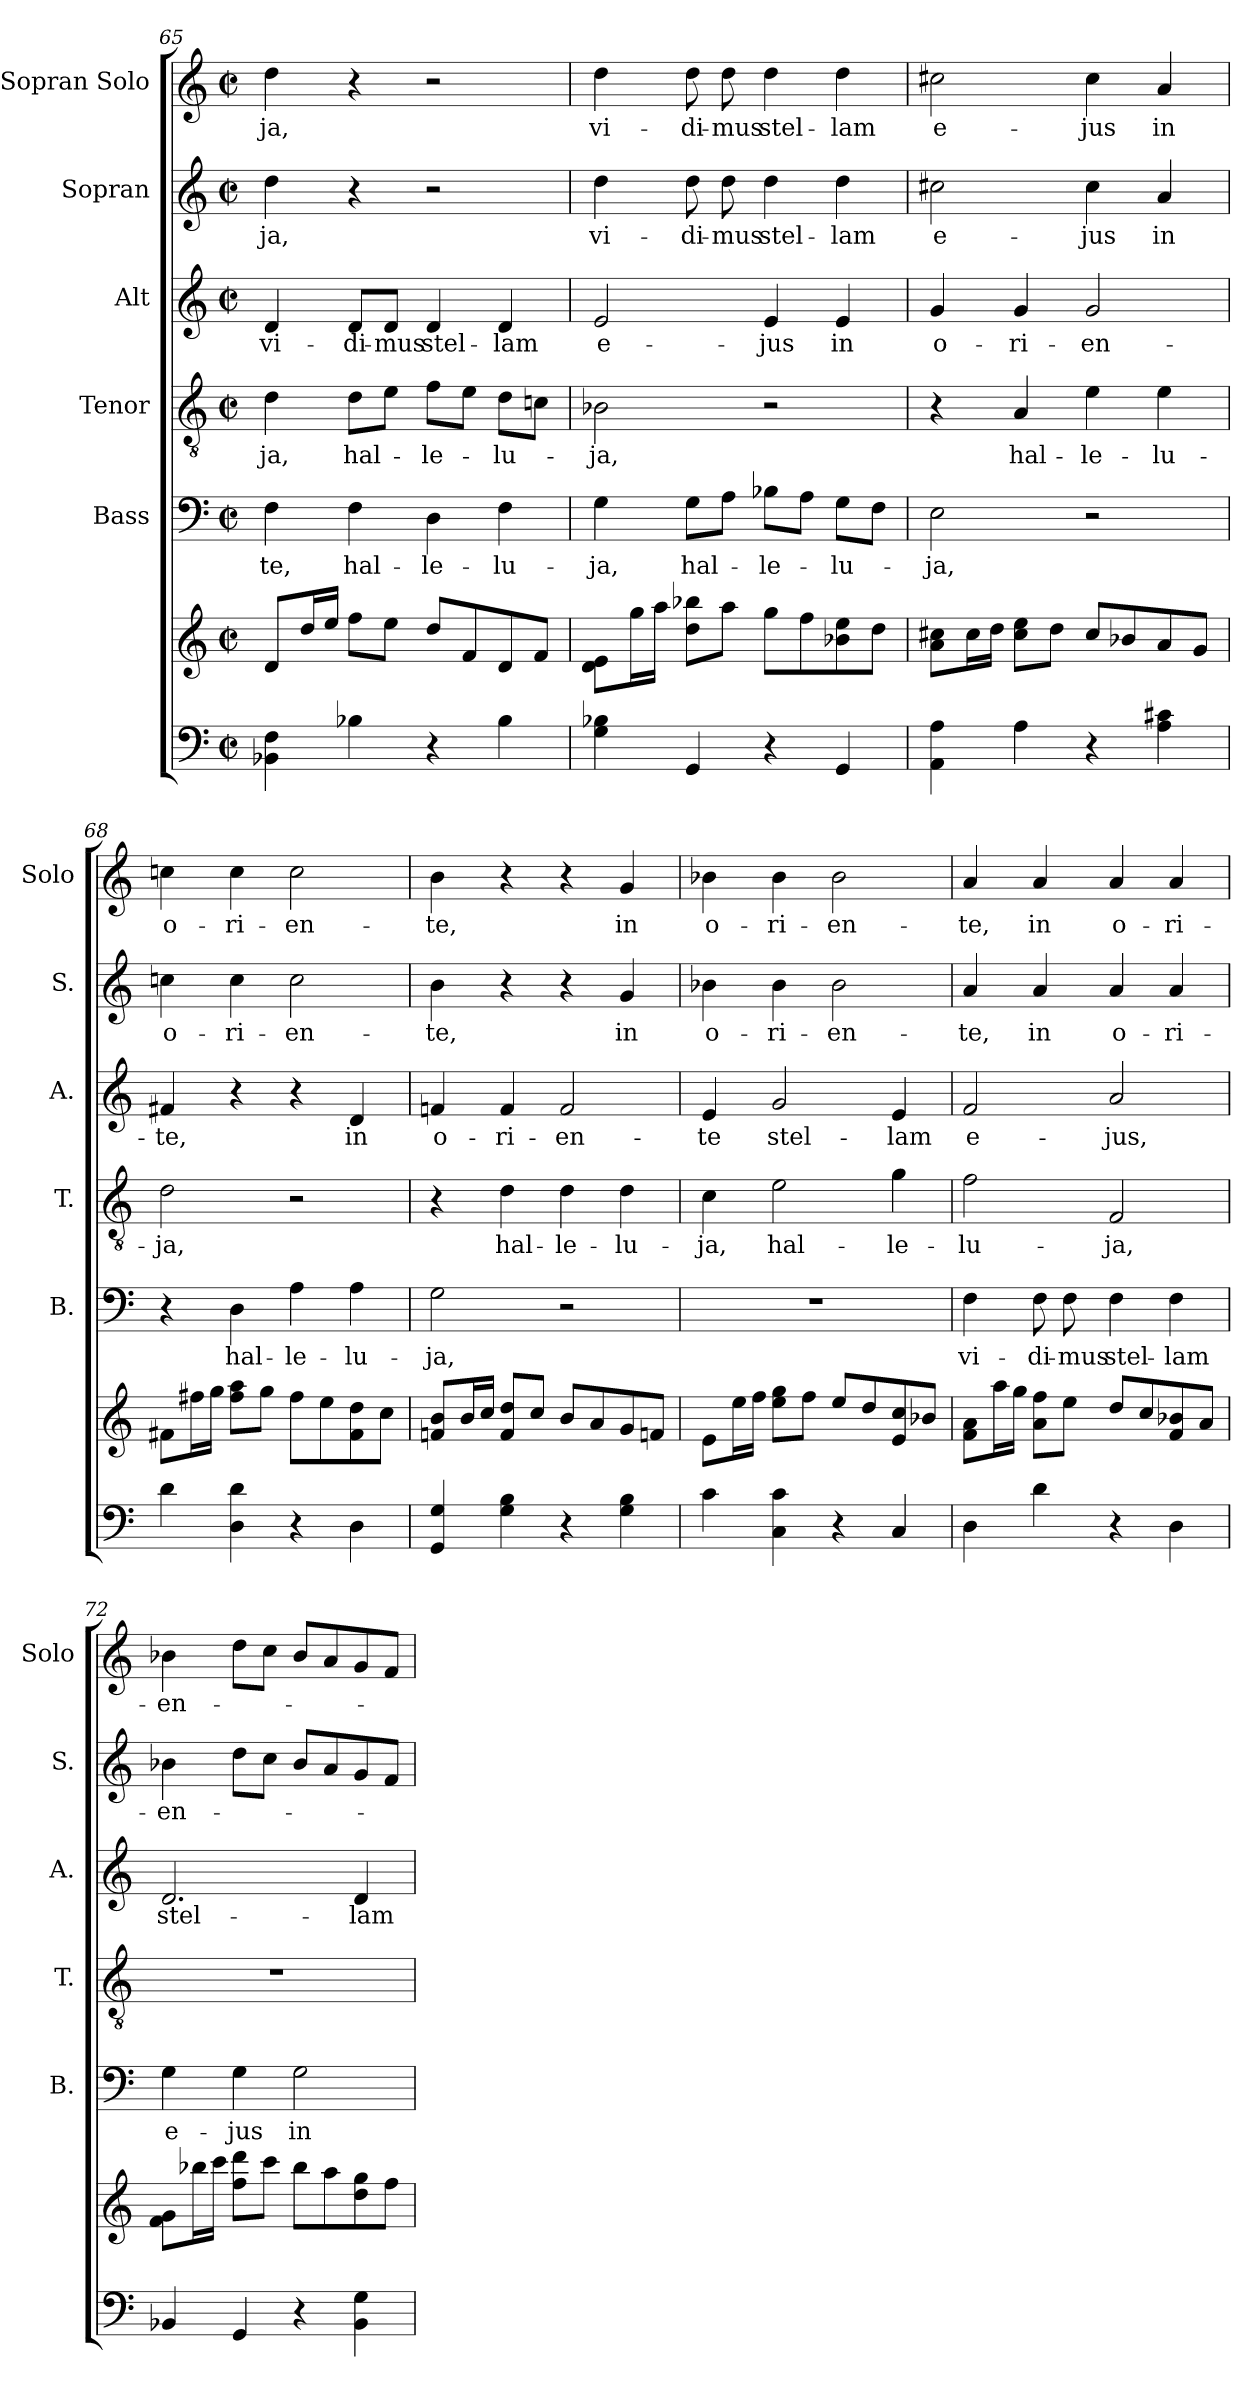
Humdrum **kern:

**kern	**kern	**kern	**text	**kern	**text	**kern	**text	**kern	**text	**kern	**text
*part6	*part6	*part5	*part5	*part4	*part4	*part3	*part3	*part2	*part2	*part1	*part1
*staff7	*staff6	*staff5	*staff5	*staff4	*staff4	*staff3	*staff3	*staff2	*staff2	*staff1	*staff1
*	*	*I"Bass	*	*I"Tenor	*	*I"Alt	*	*I"Sopran	*	*I"Sopran Solo	*
*	*	*I'B.	*	*I'T.	*	*I'A.	*	*I'S.	*	*I'Solo	*
!!LO:LB:g=z
*clefF4	*clefG2	*clefF4	*	*clefGv2	*	*clefG2	*	*clefG2	*	*clefG2	*
*k[]	*k[]	*k[]	*	*k[]	*	*k[]	*	*k[]	*	*k[]	*
*C:	*C:	*C:	*	*C:	*	*C:	*	*C:	*	*C:	*
*M2/2	*M2/2	*M2/2	*	*M2/2	*	*M2/2	*	*M2/2	*	*M2/2	*
*met(c|)	*met(c|)	*met(c|)	*	*met(c|)	*	*met(c|)	*	*met(c|)	*	*met(c|)	*
=65	=65	=65	=65	=65	=65	=65	=65	=65	=65	=65	=65
!	!	!	!LO:LY:b	!	!LO:LY:b	!	!LO:LY:b	!	!LO:LY:b	!	!LO:LY:b
4BB-X\ 4F\	8d/L	4F\	-te,	4d\	-ja,	4d/	vi-	4dd\	-ja,	4dd\	-ja,
.	16dd/L	.	.	.	.	.	.	.	.	.	.
.	16ee/JJ	.	.	.	.	.	.	.	.	.	.
!	!	!	!LO:LY:b	!	!LO:LY:b	!	!LO:LY:b	!	!	!	!
4B-X\	8ff\L	4F\	hal-	8d\L	hal-	8d/L	-di-	4r	.	4r	.
!	!	!	!	!	!	!	!LO:LY:b	!	!	!	!
.	8ee\J	.	.	8e\J	.	8d/J	-mus	.	.	.	.
!	!	!	!LO:LY:b	!	!LO:LY:b	!	!LO:LY:b	!	!	!	!
4r	8dd/L	4D\	-le-	8f\L	-le-	4d/	stel-	2r	.	2r	.
.	8f/	.	.	8e\J	.	.	.	.	.	.	.
!	!	!	!LO:LY:b	!	!LO:LY:b	!	!LO:LY:b	!	!	!	!
4B-\	8d/	4F\	-lu-	8d\L	-lu-	4d/	-lam	.	.	.	.
.	8f/J	.	.	8cn\J	.	.	.	.	.	.	.
=66	=66	=66	=66	=66	=66	=66	=66	=66	=66	=66	=66
!	!	!	!LO:LY:b	!	!LO:LY:b	!	!LO:LY:b	!	!LO:LY:b	!	!LO:LY:b
4G\ 4B-X\	8d\ 8e\L	4G\	-ja,	2B-X\	-ja,	2e/	e-	4dd\	vi-	4dd\	vi-
.	16gg\L	.	.	.	.	.	.	.	.	.	.
.	16aa\JJ	.	.	.	.	.	.	.	.	.	.
!	!	!	!LO:LY:b	!	!	!	!	!	!LO:LY:b	!	!LO:LY:b
4GG/	8dd\ 8bb-X\L	8G\L	hal-	.	.	.	.	8dd\	-di-	8dd\	-di-
!	!	!	!	!	!	!	!	!	!LO:LY:b	!	!LO:LY:b
.	8aa\J	8A\J	.	.	.	.	.	8dd\	-mus	8dd\	-mus
!	!	!	!LO:LY:b	!	!	!	!LO:LY:b	!	!LO:LY:b	!	!LO:LY:b
4r	8gg\L	8B-X\L	-le-	2r	.	4e/	-jus	4dd\	stel-	4dd\	stel-
.	8ff\	8A\J	.	.	.	.	.	.	.	.	.
!	!	!	!LO:LY:b	!	!	!	!LO:LY:b	!	!LO:LY:b	!	!LO:LY:b
4GG/	8b-X\ 8ee\	8G\L	-lu-	.	.	4e/	in	4dd\	-lam	4dd\	-lam
.	8dd\J	8F\J	.	.	.	.	.	.	.	.	.
=67	=67	=67	=67	=67	=67	=67	=67	=67	=67	=67	=67
!	!	!	!LO:LY:b	!	!	!	!LO:LY:b	!	!LO:LY:b	!	!LO:LY:b
4AA\ 4A\	8a\ 8cc#X\L	2E\	-ja,	4r	.	4g/	o-	2cc#X\	e-	2cc#X\	e-
.	16cc#\L	.	.	.	.	.	.	.	.	.	.
.	16dd\JJ	.	.	.	.	.	.	.	.	.	.
!	!	!	!	!	!LO:LY:b	!	!LO:LY:b	!	!	!	!
4A\	8cc#\ 8ee\L	.	.	4A/	hal-	4g/	-ri-	.	.	.	.
.	8dd\J	.	.	.	.	.	.	.	.	.	.
!	!	!	!	!	!LO:LY:b	!	!LO:LY:b	!	!LO:LY:b	!	!LO:LY:b
4r	8cc#/L	2r	.	4e\	-le-	2g/	-en-	4cc#\	-jus	4cc#\	-jus
.	8b-X/	.	.	.	.	.	.	.	.	.	.
!	!	!	!	!	!LO:LY:b	!	!	!	!LO:LY:b	!	!LO:LY:b
4A\ 4c#X\	8a/	.	.	4e\	-lu-	.	.	4a/	in	4a/	in
.	8g/J	.	.	.	.	.	.	.	.	.	.
=68	=68	=68	=68	=68	=68	=68	=68	=68	=68	=68	=68
!	!	!	!	!	!LO:LY:b	!	!LO:LY:b	!	!LO:LY:b	!	!LO:LY:b
4d\	8f#X\L	4r	.	2d\	-ja,	4f#X/	-te,	4ccn\	o-	4ccn\	o-
.	16ff#X\L	.	.	.	.	.	.	.	.	.	.
.	16gg\JJ	.	.	.	.	.	.	.	.	.	.
!	!	!	!LO:LY:b	!	!	!	!	!	!LO:LY:b	!	!LO:LY:b
4D\ 4d\	8ff#\ 8aa\L	4D\	hal-	.	.	4r	.	4cc\	-ri-	4cc\	-ri-
.	8gg\J	.	.	.	.	.	.	.	.	.	.
!	!	!	!LO:LY:b	!	!	!	!	!	!LO:LY:b	!	!LO:LY:b
4r	8ff#\L	4A\	-le-	2r	.	4r	.	2cc\	-en-	2cc\	-en-
.	8ee\	.	.	.	.	.	.	.	.	.	.
!	!	!	!LO:LY:b	!	!	!	!LO:LY:b	!	!	!	!
4D\	8f#\ 8dd\	4A\	-lu-	.	.	4d/	in	.	.	.	.
.	8cc\J	.	.	.	.	.	.	.	.	.	.
=69	=69	=69	=69	=69	=69	=69	=69	=69	=69	=69	=69
!	!	!	!LO:LY:b	!	!	!	!LO:LY:b	!	!LO:LY:b	!	!LO:LY:b
4GG/ 4G/	8fn/ 8b/L	2G\	-ja,	4r	.	4fn/	o-	4b\	-te,	4b\	-te,
.	16b/L	.	.	.	.	.	.	.	.	.	.
.	16cc/JJ	.	.	.	.	.	.	.	.	.	.
!	!	!	!	!	!LO:LY:b	!	!LO:LY:b	!	!	!	!
4G\ 4B\	8f/ 8dd/L	.	.	4d\	hal-	4f/	-ri-	4r	.	4r	.
.	8cc/J	.	.	.	.	.	.	.	.	.	.
!	!	!	!	!	!LO:LY:b	!	!LO:LY:b	!	!	!	!
4r	8b/L	2r	.	4d\	-le-	2f/	-en-	4r	.	4r	.
.	8a/	.	.	.	.	.	.	.	.	.	.
!	!	!	!	!	!LO:LY:b	!	!	!	!LO:LY:b	!	!LO:LY:b
4G\ 4B\	8g/	.	.	4d\	-lu-	.	.	4g/	in	4g/	in
.	8fn/J	.	.	.	.	.	.	.	.	.	.
!!LO:PB:g=z
=70	=70	=70	=70	=70	=70	=70	=70	=70	=70	=70	=70
!	!	!	!	!	!LO:LY:b	!	!LO:LY:b	!	!LO:LY:b	!	!LO:LY:b
4c\	8e\L	1r	.	4c\	-ja,	4e/	-te	4b-X\	o-	4b-X\	o-
.	16ee\L	.	.	.	.	.	.	.	.	.	.
.	16ff\JJ	.	.	.	.	.	.	.	.	.	.
!	!	!	!	!	!LO:LY:b	!	!LO:LY:b	!	!LO:LY:b	!	!LO:LY:b
4C\ 4c\	8ee\ 8gg\L	.	.	2e\	hal-	2g/	stel-	4b-\	-ri-	4b-\	-ri-
.	8ff\J	.	.	.	.	.	.	.	.	.	.
!	!	!	!	!	!	!	!	!	!LO:LY:b	!	!LO:LY:b
4r	8ee/L	.	.	.	.	.	.	2b-\	-en-	2b-\	-en-
.	8dd/	.	.	.	.	.	.	.	.	.	.
!	!	!	!	!	!LO:LY:b	!	!LO:LY:b	!	!	!	!
4C/	8e/ 8cc/	.	.	4g\	-le-	4e/	-lam	.	.	.	.
.	8b-X/J	.	.	.	.	.	.	.	.	.	.
=71	=71	=71	=71	=71	=71	=71	=71	=71	=71	=71	=71
!	!	!	!LO:LY:b	!	!LO:LY:b	!	!LO:LY:b	!	!LO:LY:b	!	!LO:LY:b
4D\	8f\ 8a\L	4F\	vi-	2f\	-lu-	2f/	e-	4a/	-te,	4a/	-te,
.	16aa\L	.	.	.	.	.	.	.	.	.	.
.	16gg\JJ	.	.	.	.	.	.	.	.	.	.
!	!	!	!LO:LY:b	!	!	!	!	!	!LO:LY:b	!	!LO:LY:b
4d\	8a\ 8ff\L	8F\	-di-	.	.	.	.	4a/	in	4a/	in
!	!	!	!LO:LY:b	!	!	!	!	!	!	!	!
.	8ee\J	8F\	-mus	.	.	.	.	.	.	.	.
!	!	!	!LO:LY:b	!	!LO:LY:b	!	!LO:LY:b	!	!LO:LY:b	!	!LO:LY:b
4r	8dd/L	4F\	stel-	2F/	-ja,	2a/	-jus,	4a/	o-	4a/	o-
.	8cc/	.	.	.	.	.	.	.	.	.	.
!	!	!	!LO:LY:b	!	!	!	!	!	!LO:LY:b	!	!LO:LY:b
4D\	8f/ 8b-X/	4F\	-lam	.	.	.	.	4a/	-ri-	4a/	-ri-
.	8a/J	.	.	.	.	.	.	.	.	.	.
=72	=72	=72	=72	=72	=72	=72	=72	=72	=72	=72	=72
!	!	!	!LO:LY:b	!	!	!	!LO:LY:b	!	!LO:LY:b	!	!LO:LY:b
4BB-X/	8f\ 8g\L	4G\	e-	1r	.	2.d/	stel-	4b-X\	-en-	4b-X\	-en-
.	16bb-X\L	.	.	.	.	.	.	.	.	.	.
.	16ccc\JJ	.	.	.	.	.	.	.	.	.	.
!	!	!	!LO:LY:b	!	!	!	!	!	!	!	!
4GG/	8ff\ 8ddd\L	4G\	-jus	.	.	.	.	8dd\L	.	8dd\L	.
.	8ccc\J	.	.	.	.	.	.	8cc\J	.	8cc\J	.
!	!	!	!LO:LY:b	!	!	!	!	!	!	!	!
4r	8bb-\L	2G\	in	.	.	.	.	8b-/L	.	8b-/L	.
.	8aa\	.	.	.	.	.	.	8a/	.	8a/	.
!	!	!	!	!	!	!	!LO:LY:b	!	!	!	!
4BB-\ 4G\	8dd\ 8gg\	.	.	.	.	4d/	-lam	8g/	.	8g/	.
.	8ff\J	.	.	.	.	.	.	8f/J	.	8f/J	.
=	=	=	=	=	=	=	=	=	=	=	=
*-	*-	*-	*-	*-	*-	*-	*-	*-	*-	*-	*-
